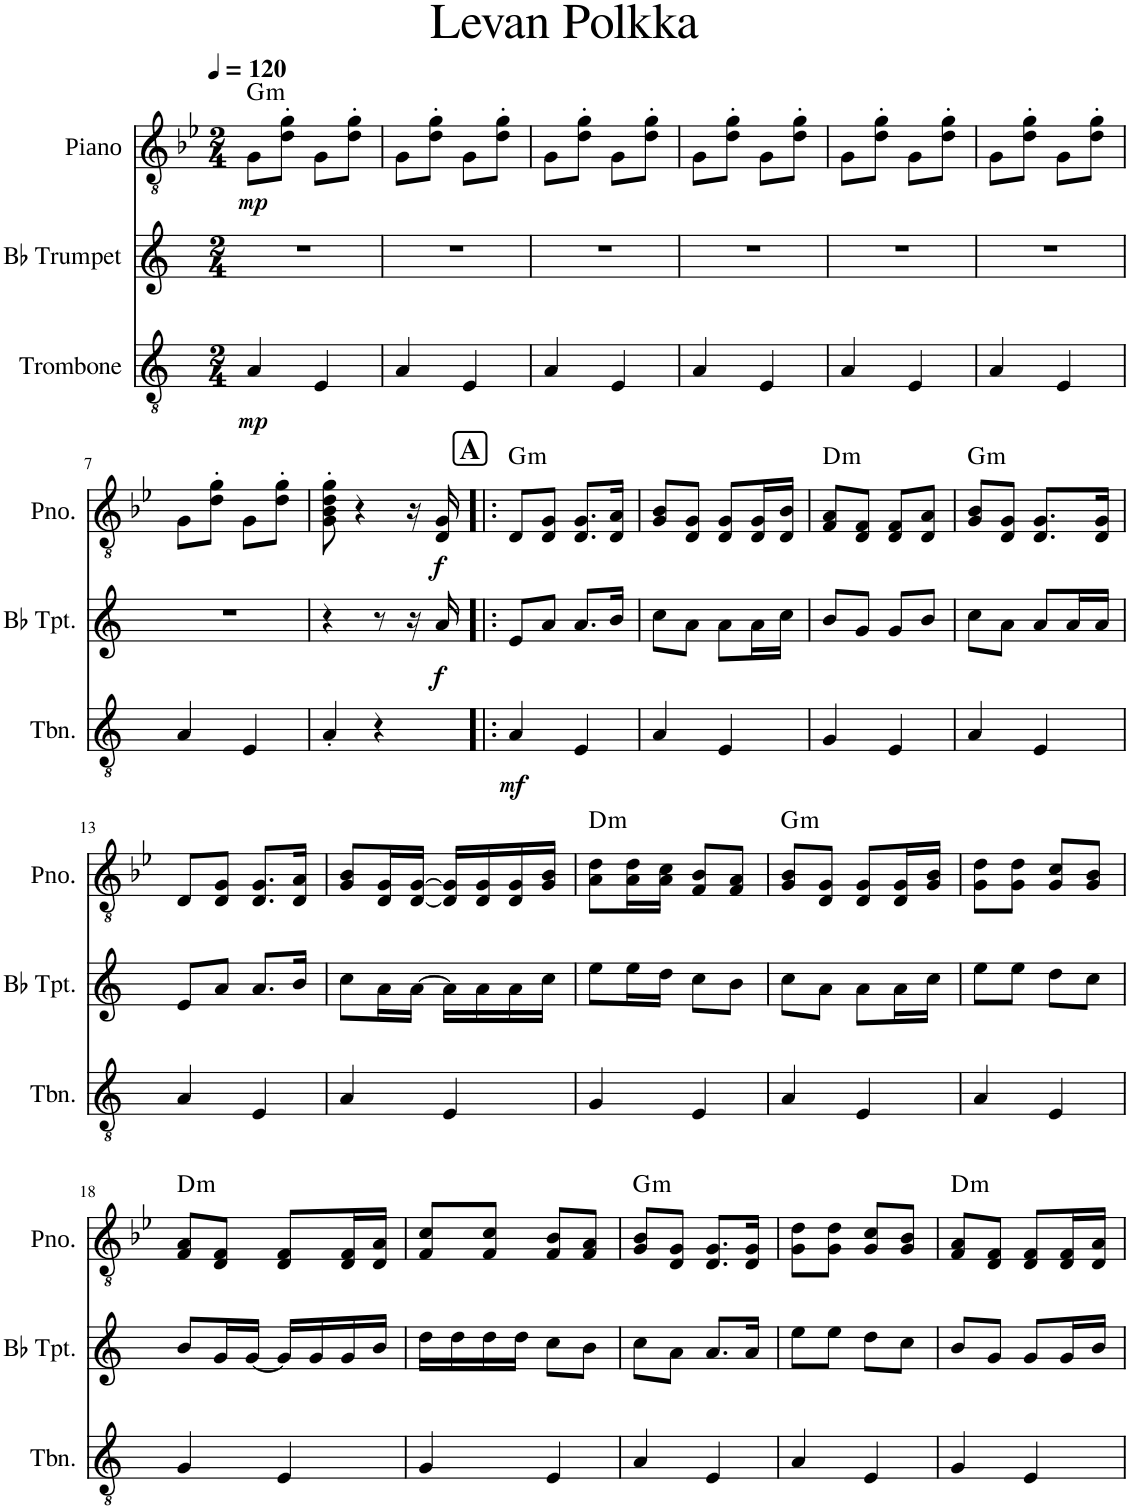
**kern	**dynam	**kern	**dynam	**kern	**dynam	**harte
*part3	*part3	*part2	*part2	*part1	*part1	*part1
*staff3	*staff3	*staff2	*staff2	*staff1	*staff1	*
*I"Trombone	*	*I"Bb Trumpet	*	*I"Piano	*	*
*I'Tbn.	*	*I'Bb Tpt.	*	*I'Pno.	*	*
*clefGv2	*	*clefG2	*	*clefGv2	*	*
*Trd1c2	*	*Trd1c2	*	*	*	*
*k[]	*	*k[]	*	*k[b-e-]	*	*
*M2/4	*	*M2/4	*	*M2/4	*	*
*MM120	*	*MM120	*	*MM120	*	*
=1	=1	=1	=1	=1	=1	=1
!	!LO:DY:b	!	!	!	!LO:DY:b	!LO:H:kt=m
4A/	mp	2r	.	8G\L	mp	G:min
.	.	.	.	8d\' 8g\'J	.	.
4E/	.	.	.	8G\L	.	.
.	.	.	.	8d\' 8g\'J	.	.
=2	=2	=2	=2	=2	=2	=2
4A/	.	2r	.	8G\L	.	.
.	.	.	.	8d\' 8g\'J	.	.
4E/	.	.	.	8G\L	.	.
.	.	.	.	8d\' 8g\'J	.	.
=3	=3	=3	=3	=3	=3	=3
4A/	.	2r	.	8G\L	.	.
.	.	.	.	8d\' 8g\'J	.	.
4E/	.	.	.	8G\L	.	.
.	.	.	.	8d\' 8g\'J	.	.
=4	=4	=4	=4	=4	=4	=4
4A/	.	2r	.	8G\L	.	.
.	.	.	.	8d\' 8g\'J	.	.
4E/	.	.	.	8G\L	.	.
.	.	.	.	8d\' 8g\'J	.	.
=5	=5	=5	=5	=5	=5	=5
4A/	.	2r	.	8G\L	.	.
.	.	.	.	8d\' 8g\'J	.	.
4E/	.	.	.	8G\L	.	.
.	.	.	.	8d\' 8g\'J	.	.
=6	=6	=6	=6	=6	=6	=6
4A/	.	2r	.	8G\L	.	.
.	.	.	.	8d\' 8g\'J	.	.
4E/	.	.	.	8G\L	.	.
.	.	.	.	8d\' 8g\'J	.	.
!!LO:LB:g=z
=7	=7	=7	=7	=7	=7	=7
4A/	.	2r	.	8G\L	.	.
.	.	.	.	8d\' 8g\'J	.	.
4E/	.	.	.	8G\L	.	.
.	.	.	.	8d\' 8g\'J	.	.
=8	=8	=8	=8	=8	=8	=8
4A'/	.	4r	.	8G\' 8B-\' 8d\' 8g\'	.	.
.	.	.	.	4r	.	.
4r	.	8r	.	.	.	.
.	.	16r	.	16r	.	.
!	!	!	!LO:DY:b	!	!LO:DY:b	!
.	.	16a/	f	16D/ 16G/	f	.
!!LO:REH:place=s1:a:B:cj:fs=14:t=A
=9!|:	=9!|:	=9!|:	=9!|:	=9!|:	=9!|:	=9!|:
!	!LO:DY:b	!	!	!	!	!LO:H:kt=m
4A/	mf	8e/L	.	8D/L	.	G:min
.	.	8a/J	.	8D/ 8G/J	.	.
4E/	.	8.a/L	.	8.D/ 8.G/L	.	.
.	.	16b/Jk	.	16D/ 16A/Jk	.	.
=10	=10	=10	=10	=10	=10	=10
4A/	.	8cc\L	.	8G/ 8B-/L	.	.
.	.	8a\J	.	8D/ 8G/J	.	.
4E/	.	8a\L	.	8D/ 8G/L	.	.
.	.	16a\L	.	16D/ 16G/L	.	.
.	.	16cc\JJ	.	16D/ 16B-/JJ	.	.
=11	=11	=11	=11	=11	=11	=11
!	!	!	!	!	!	!LO:H:kt=m
4G/	.	8b/L	.	8F/ 8A/L	.	D:min
.	.	8g/J	.	8D/ 8F/J	.	.
4E/	.	8g/L	.	8D/ 8F/L	.	.
.	.	8b/J	.	8D/ 8A/J	.	.
=12	=12	=12	=12	=12	=12	=12
!	!	!	!	!	!	!LO:H:kt=m
4A/	.	8cc\L	.	8G/ 8B-/L	.	G:min
.	.	8a\J	.	8D/ 8G/J	.	.
4E/	.	8a/L	.	8.D/ 8.G/L	.	.
.	.	16a/L	.	.	.	.
.	.	16a/JJ	.	16D/ 16G/Jk	.	.
!!LO:LB:g=z
=13	=13	=13	=13	=13	=13	=13
4A/	.	8e/L	.	8D/L	.	.
.	.	8a/J	.	8D/ 8G/J	.	.
4E/	.	8.a/L	.	8.D/ 8.G/L	.	.
.	.	16b/Jk	.	16D/ 16A/Jk	.	.
=14	=14	=14	=14	=14	=14	=14
4A/	.	8cc\L	.	8G/ 8B-/L	.	.
.	.	16a\L	.	16D/ 16G/L	.	.
.	.	[16a\JJ	.	[16D/ [16G/JJ	.	.
4E/	.	16a\LL]	.	16D/] 16G/]LL	.	.
.	.	16a\	.	16D/ 16G/	.	.
.	.	16a\	.	16D/ 16G/	.	.
.	.	16cc\JJ	.	16G/ 16B-/JJ	.	.
=15	=15	=15	=15	=15	=15	=15
!	!	!	!	!	!	!LO:H:kt=m
4G/	.	8ee\L	.	8A\ 8d\L	.	D:min
.	.	16ee\L	.	16A\ 16d\L	.	.
.	.	16dd\JJ	.	16A\ 16c\JJ	.	.
4E/	.	8cc\L	.	8F/ 8B-/L	.	.
.	.	8b\J	.	8F/ 8A/J	.	.
=16	=16	=16	=16	=16	=16	=16
!	!	!	!	!	!	!LO:H:kt=m
4A/	.	8cc\L	.	8G/ 8B-/L	.	G:min
.	.	8a\J	.	8D/ 8G/J	.	.
4E/	.	8a\L	.	8D/ 8G/L	.	.
.	.	16a\L	.	16D/ 16G/L	.	.
.	.	16cc\JJ	.	16G/ 16B-/JJ	.	.
=17	=17	=17	=17	=17	=17	=17
4A/	.	8ee\L	.	8G\ 8d\L	.	.
.	.	8ee\J	.	8G\ 8d\J	.	.
4E/	.	8dd\L	.	8G/ 8c/L	.	.
.	.	8cc\J	.	8G/ 8B-/J	.	.
!!LO:LB:g=z
=18	=18	=18	=18	=18	=18	=18
!	!	!	!	!	!	!LO:H:kt=m
4G/	.	8b/L	.	8F/ 8A/L	.	D:min
.	.	16g/L	.	8D/ 8F/J	.	.
.	.	[16g/JJ	.	.	.	.
4E/	.	16g/LL]	.	8D/ 8F/L	.	.
.	.	16g/	.	.	.	.
.	.	16g/	.	16D/ 16F/L	.	.
.	.	16b/JJ	.	16D/ 16A/JJ	.	.
=19	=19	=19	=19	=19	=19	=19
4G/	.	16dd\LL	.	8F/ 8c/L	.	.
.	.	16dd\	.	.	.	.
.	.	16dd\	.	8F/ 8c/J	.	.
.	.	16dd\JJ	.	.	.	.
4E/	.	8cc\L	.	8F/ 8B-/L	.	.
.	.	8b\J	.	8F/ 8A/J	.	.
=20	=20	=20	=20	=20	=20	=20
!	!	!	!	!	!	!LO:H:kt=m
4A/	.	8cc\L	.	8G/ 8B-/L	.	G:min
.	.	8a\J	.	8D/ 8G/J	.	.
4E/	.	8.a/L	.	8.D/ 8.G/L	.	.
.	.	16a/Jk	.	16D/ 16G/Jk	.	.
=21	=21	=21	=21	=21	=21	=21
4A/	.	8ee\L	.	8G\ 8d\L	.	.
.	.	8ee\J	.	8G\ 8d\J	.	.
4E/	.	8dd\L	.	8G/ 8c/L	.	.
.	.	8cc\J	.	8G/ 8B-/J	.	.
=22	=22	=22	=22	=22	=22	=22
!	!	!	!	!	!	!LO:H:kt=m
4G/	.	8b/L	.	8F/ 8A/L	.	D:min
.	.	8g/J	.	8D/ 8F/J	.	.
4E/	.	8g/L	.	8D/ 8F/L	.	.
.	.	16g/L	.	16D/ 16F/L	.	.
.	.	16b/JJ	.	16D/ 16A/JJ	.	.
=	=	=	=	=	=	=
*-	*-	*-	*-	*-	*-	*-
